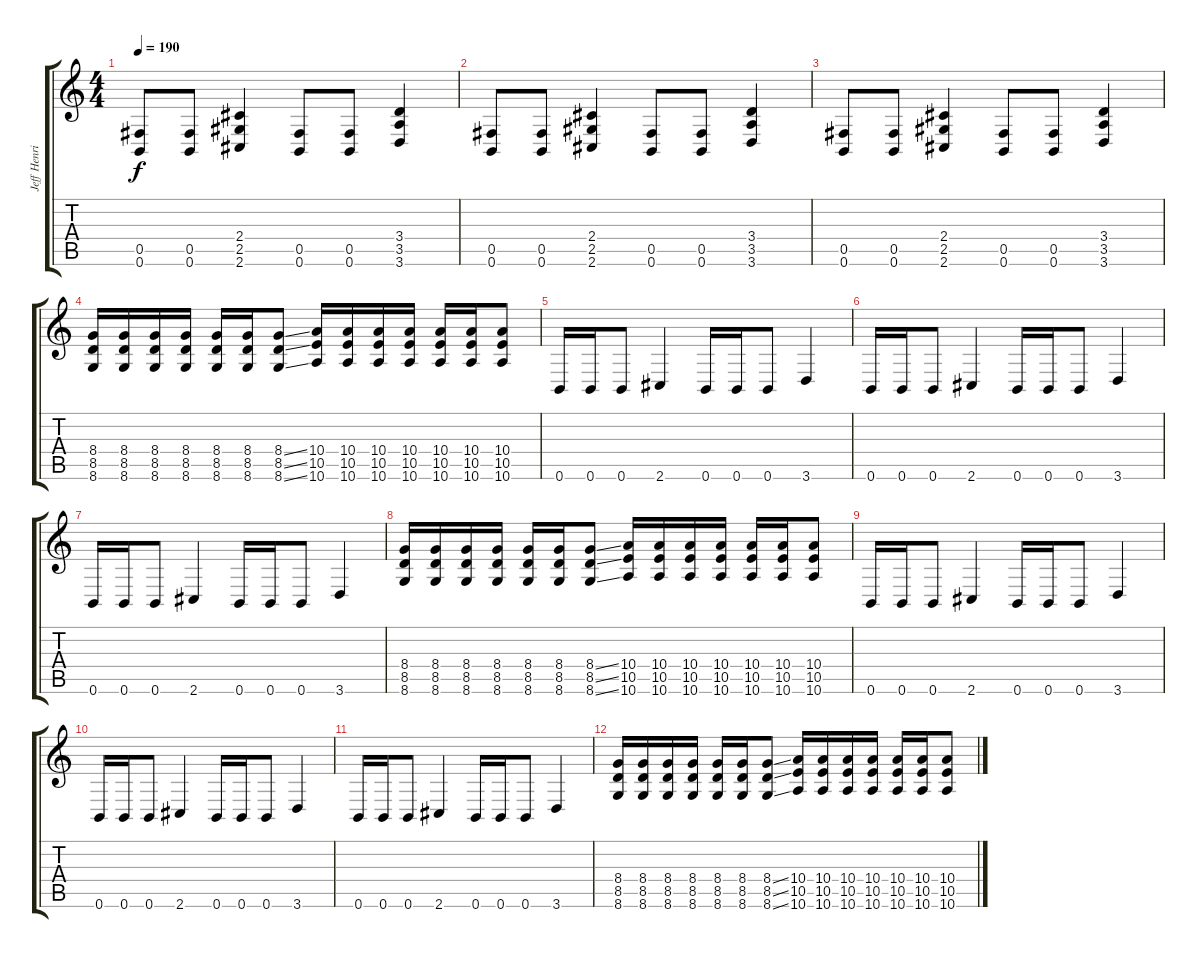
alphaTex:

\track ("Jeff Henrich (Distortion Guitar)" "Jeff Henri") {instrument distortionguitar}
\staff {score tabs}
\tuning (Db4 Ab3 E3 B2 Gb2 B1) {hide}
\ts (4 4)
\tempo 190
\clef g2
\ks c
(0.5 0.6).8{dy f} (0.5 0.6).8 (2.4 2.5 2.6).4 (0.5 0.6).8 (0.5 0.6).8 (3.4 3.5 3.6).4 |
(0.5 0.6).8 (0.5 0.6).8 (2.4 2.5 2.6).4 (0.5 0.6).8 (0.5 0.6).8 (3.4 3.5 3.6).4 |
(0.5 0.6).8 (0.5 0.6).8 (2.4 2.5 2.6).4 (0.5 0.6).8 (0.5 0.6).8 (3.4 3.5 3.6).4 |
(8.4 8.5 8.6).16 (8.4 8.5 8.6).16 (8.4 8.5 8.6).16 (8.4 8.5 8.6).16 (8.4 8.5 8.6).16 (8.4 8.5 8.6).16 (8.4{ss} 8.5{ss} 8.6{ss}).8 (10.4 10.5 10.6).16 (10.4 10.5 10.6).16 (10.4 10.5 10.6).16 (10.4 10.5 10.6).16 (10.4 10.5 10.6).16 (10.4 10.5 10.6).16 (10.4 10.5 10.6).8 |
0.6.16 0.6.16 0.6.8 2.6.4 0.6.16 0.6.16 0.6.8 3.6.4 |
0.6.16 0.6.16 0.6.8 2.6.4 0.6.16 0.6.16 0.6.8 3.6.4 |
0.6.16 0.6.16 0.6.8 2.6.4 0.6.16 0.6.16 0.6.8 3.6.4 |
(8.4 8.5 8.6).16 (8.4 8.5 8.6).16 (8.4 8.5 8.6).16 (8.4 8.5 8.6).16 (8.4 8.5 8.6).16 (8.4 8.5 8.6).16 (8.4{ss} 8.5{ss} 8.6{ss}).8 (10.4 10.5 10.6).16 (10.4 10.5 10.6).16 (10.4 10.5 10.6).16 (10.4 10.5 10.6).16 (10.4 10.5 10.6).16 (10.4 10.5 10.6).16 (10.4 10.5 10.6).8 |
0.6.16 0.6.16 0.6.8 2.6.4 0.6.16 0.6.16 0.6.8 3.6.4 |
0.6.16 0.6.16 0.6.8 2.6.4 0.6.16 0.6.16 0.6.8 3.6.4 |
0.6.16 0.6.16 0.6.8 2.6.4 0.6.16 0.6.16 0.6.8 3.6.4 |
(8.4 8.5 8.6).16 (8.4 8.5 8.6).16 (8.4 8.5 8.6).16 (8.4 8.5 8.6).16 (8.4 8.5 8.6).16 (8.4 8.5 8.6).16 (8.4{ss} 8.5{ss} 8.6{ss}).8 (10.4 10.5 10.6).16 (10.4 10.5 10.6).16 (10.4 10.5 10.6).16 (10.4 10.5 10.6).16 (10.4 10.5 10.6).16 (10.4 10.5 10.6).16 (10.4 10.5 10.6).8
